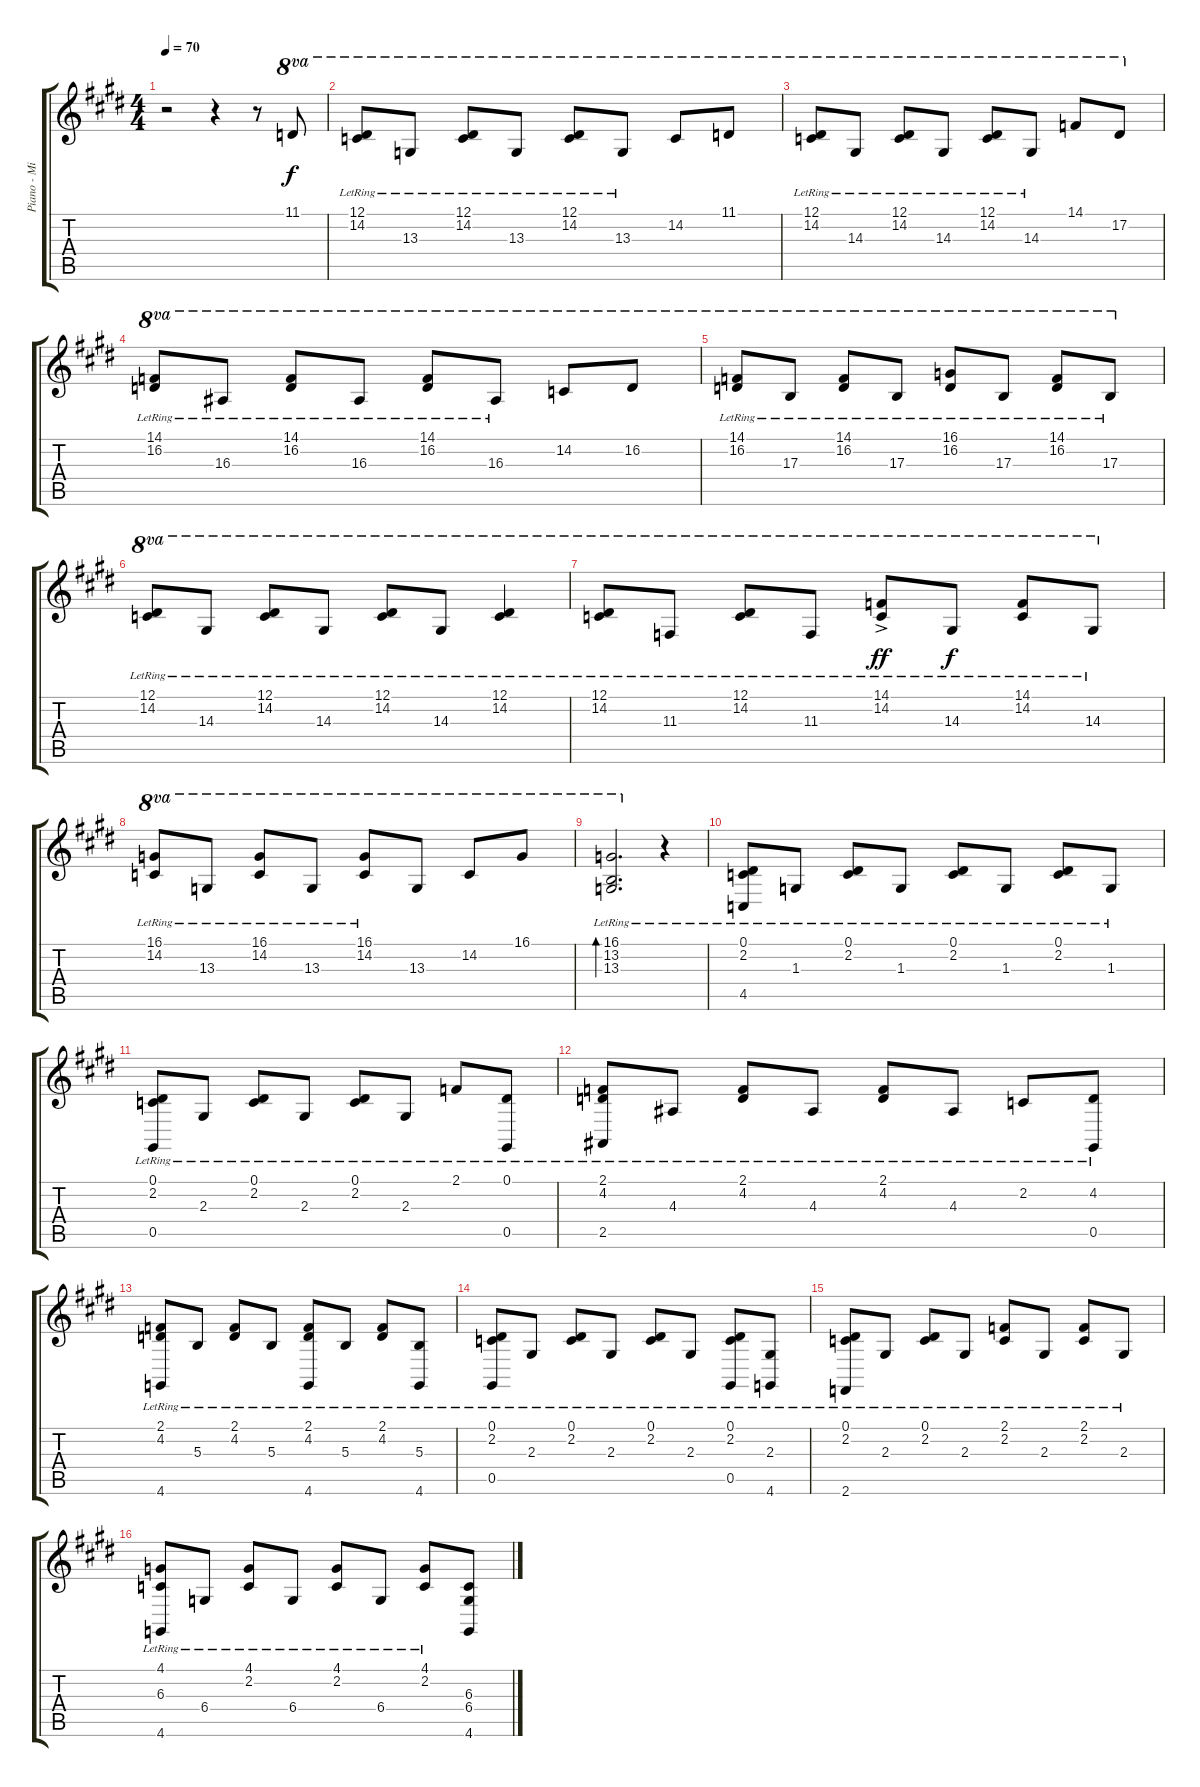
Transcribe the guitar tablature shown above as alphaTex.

\track ("Piano - Mike Matijevic" "Piano - Mi") {instrument acousticgrandpiano}
\staff {score tabs}
\tuning (Eb4 Bb3 Gb3 Db3 Ab2 Eb2) {hide}
\ts (4 4)
\tempo 70
\clef g2
\ks e
r.2{dy f instrument acousticgrandpiano} r.4 r.8 11.1.8{ot 8va} |
\ks c#minor
(12.1{lr} 14.2{lr}).8{ot 8va} 13.3{lr}.8{ot 8va} (12.1{lr} 14.2{lr}).8{ot 8va} 13.3{lr}.8{ot 8va} (12.1{lr} 14.2{lr}).8{ot 8va} 13.3{lr}.8{ot 8va} 14.2.8{ot 8va} 11.1.8{ot 8va} |
(12.1{lr} 14.2{lr}).8{ot 8va} 14.3{lr}.8{ot 8va} (12.1{lr} 14.2{lr}).8{ot 8va} 14.3{lr}.8{ot 8va} (12.1{lr} 14.2{lr}).8{ot 8va} 14.3{lr}.8{ot 8va} 14.1.8{ot 8va} 17.2.8{ot 8va} |
(14.1{lr} 16.2{lr}).8{ot 8va} 16.3{lr}.8{ot 8va} (14.1{lr} 16.2{lr}).8{ot 8va} 16.3{lr}.8{ot 8va} (14.1{lr} 16.2{lr}).8{ot 8va} 16.3{lr}.8{ot 8va} 14.2.8{ot 8va} 16.2.8{ot 8va} |
\ks e
(14.1{lr} 16.2{lr}).8{ot 8va} 17.3{lr}.8{ot 8va} (14.1{lr} 16.2{lr}).8{ot 8va} 17.3{lr}.8{ot 8va} (16.1{lr} 16.2{lr}).8{ot 8va} 17.3{lr}.8{ot 8va} (14.1{lr} 16.2{lr}).8{ot 8va} 17.3{lr}.8{ot 8va} |
\ks c#minor
(12.1{lr} 14.2{lr}).8{ot 8va} 14.3{lr}.8{ot 8va} (12.1{lr} 14.2{lr}).8{ot 8va} 14.3{lr}.8{ot 8va} (12.1{lr} 14.2{lr}).8{ot 8va} 14.3{lr}.8{ot 8va} (12.1{lr} 14.2{lr}).4{ot 8va} |
(12.1{lr} 14.2{lr}).8{ot 8va} 11.3{lr}.8{ot 8va} (12.1{lr} 14.2{lr}).8{ot 8va} 11.3{lr}.8{ot 8va} (14.1{ac lr} 14.2{ac lr}).8{ot 8va dy ff} 14.3{lr}.8{ot 8va dy f} (14.1{lr} 14.2{lr}).8{ot 8va} 14.3{lr}.8{ot 8va} |
(16.1{lr} 14.2{lr}).8{ot 8va} 13.3{lr}.8{ot 8va} (16.1{lr} 14.2{lr}).8{ot 8va} 13.3{lr}.8{ot 8va} (16.1{lr} 14.2{lr}).8{ot 8va} 13.3.8{ot 8va} 14.2.8{ot 8va} 16.1.8{ot 8va} |
\ks e
(16.1{lr} 13.2{lr} 13.3{lr}).2{d bd 30 ot 8va} r.4 |
\ks c#minor
(0.1{lr} 2.2{lr} 4.5{lr}).8 1.3{lr}.8 (0.1{lr} 2.2{lr}).8 1.3{lr}.8 (0.1{lr} 2.2{lr}).8 1.3{lr}.8 (0.1{lr} 2.2{lr}).8 1.3{lr}.8 |
(0.1{lr} 2.2{lr} 0.5{lr}).8 2.3{lr}.8 (0.1{lr} 2.2{lr}).8 2.3{lr}.8 (0.1{lr} 2.2{lr}).8 2.3{lr}.8 2.1{lr}.8 (0.1{lr} 0.5{lr}).8 |
\ks e
(2.1{lr} 4.2{lr} 2.5{lr}).8 4.3{lr}.8 (2.1{lr} 4.2{lr}).8 4.3{lr}.8 (2.1{lr} 4.2{lr}).8 4.3{lr}.8 2.2{lr}.8 (4.2{lr} 0.5{lr}).8 |
\ks c#minor
(2.1{lr} 4.2{lr} 4.6{lr}).8 5.3{lr}.8 (2.1{lr} 4.2{lr}).8 5.3{lr}.8 (2.1{lr} 4.2{lr} 4.6{lr}).8 5.3{lr}.8 (2.1{lr} 4.2{lr}).8 (5.3{lr} 4.6{lr}).8 |
\ks e
(0.1{lr} 2.2{lr} 0.5{lr}).8 2.3{lr}.8 (0.1{lr} 2.2{lr}).8 2.3{lr}.8 (0.1{lr} 2.2{lr}).8 2.3{lr}.8 (0.1{lr} 2.2{lr} 0.5{lr}).8 (2.3{lr} 4.6{lr}).8 |
\ks c#minor
(0.1{lr} 2.2{lr} 2.6{lr}).8 2.3{lr}.8 (0.1{lr} 2.2{lr}).8 2.3{lr}.8 (2.1{lr} 2.2{lr}).8 2.3{lr}.8 (2.1{lr} 2.2{lr}).8 2.3{lr}.8 |
\ks e
(4.1{lr} 6.3{lr} 4.6{lr}).8 6.4{lr}.8 (4.1{lr} 2.2{lr}).8 6.4{lr}.8 (4.1{lr} 2.2{lr}).8 6.4{lr}.8 (4.1{lr} 2.2{lr}).8 (6.3 6.4 4.6).8
